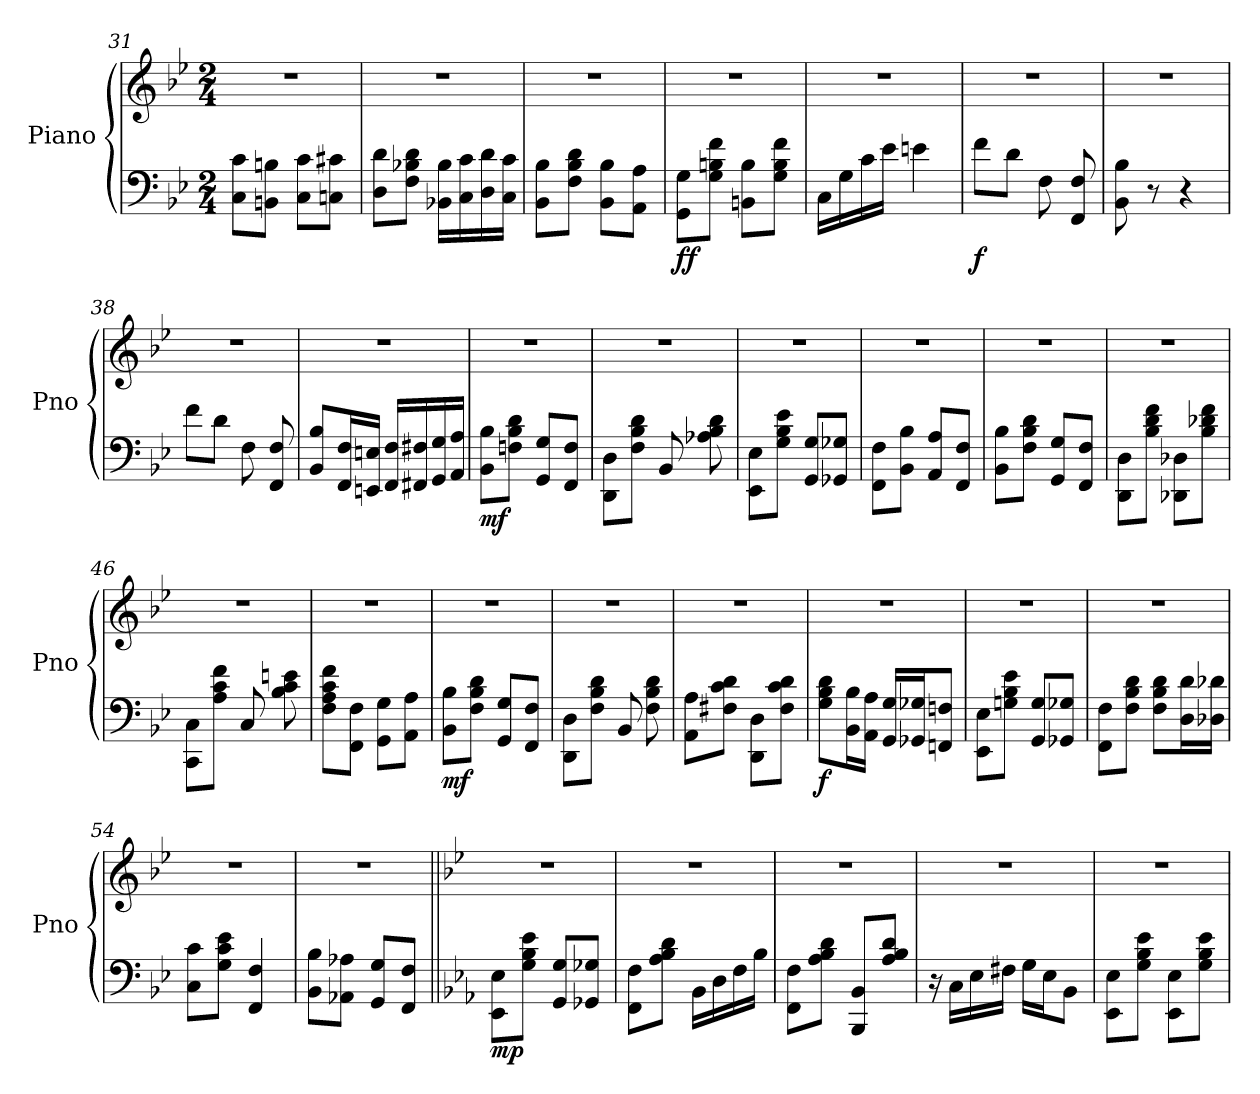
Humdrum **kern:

**kern	**dynam	**kern
*part2	*part2	*part1
*staff2	*staff2	*staff1
*I"Piano	*	*I"Piano
*I'Pno	*	*I'Pno
*clefF4	*	*clefG2
*k[b-e-]	*	*k[b-e-]
*M2/4	*	*M2/4
=31	=31	=31
8C\ 8c\L	.	2r
8BBn\ 8Bn\J	.	.
8C\ 8c\L	.	.
8Cn\ 8c#X\J	.	.
=32	=32	=32
8D\ 8d\L	.	2r
8F\ 8B-X\ 8d\J	.	.
16BB-X\ 16B-\LL	.	.
16C\ 16c\	.	.
16D\ 16d\	.	.
16C\ 16c\JJ	.	.
!!LO:LB:g=z
=33	=33	=33
8BB-\ 8B-\L	.	2r
8F\ 8B-\ 8d\J	.	.
8BB-\ 8B-\L	.	.
!	!LO:DY:b	!
8AA\ 8A\J	other-dynamics	.
=34	=34	=34
!	!LO:DY:b	!
8GG\ 8G\L	ff	2r
8G\ 8Bn\ 8f\J	.	.
8BBn\ 8B\L	.	.
8G\ 8B\ 8f\J	.	.
=35	=35	=35
16C\LL	.	2r
16G\	.	.
16c\	.	.
16e-\JJ	.	.
4en\	.	.
=36	=36	=36
!	!LO:DY:b	!
8f\L	f	2r
8d\J	.	.
8F\	.	.
8FF/ 8F/	.	.
=37	=37	=37
8BB-\ 8B-\	.	2r
8r	.	.
4r	.	.
=38	=38	=38
8f\L	.	2r
8d\J	.	.
8F\	.	.
8FF/ 8F/	.	.
=39	=39	=39
8BB-/ 8B-/L	.	2r
16FF/ 16F/L	.	.
16EEn/ 16En/JJ	.	.
16FF/ 16F/LL	.	.
16FF#X/ 16F#X/	.	.
!	!LO:DY:b	!
16GG/ 16G/	other-dynamics	.
16AA/ 16A/JJ	.	.
=40	=40	=40
!	!LO:DY:b	!
8BB-\ 8B-\L	mf	2r
8Fn\ 8B-\ 8d\J	.	.
8GG/ 8G/L	.	.
8FF/ 8F/J	.	.
!!LO:LB:g=z
=41	=41	=41
8DD\ 8D\L	.	2r
8F\ 8B-\ 8d\J	.	.
8BB-/	.	.
8A-X\ 8B-\ 8d\	.	.
=42	=42	=42
8EE-\ 8E-\L	.	2r
8G\ 8B-\ 8e-\J	.	.
8GG/ 8G/L	.	.
8GG-X/ 8G-X/J	.	.
=43	=43	=43
8FF\ 8F\L	.	2r
8BB-\ 8B-\J	.	.
8AA/ 8A/L	.	.
8FF/ 8F/J	.	.
=44	=44	=44
8BB-\ 8B-\L	.	2r
8F\ 8B-\ 8d\J	.	.
8GG/ 8G/L	.	.
8FF/ 8F/J	.	.
=45	=45	=45
8DD\ 8D\L	.	2r
8B-\ 8d\ 8f\J	.	.
8DD-X\ 8D-X\L	.	.
8B-\ 8d-X\ 8f\J	.	.
=46	=46	=46
8CC\ 8C\L	.	2r
8A\ 8c\ 8f\J	.	.
8C/	.	.
8B-\ 8c\ 8en\	.	.
=47	=47	=47
8F\ 8A\ 8c\ 8f\L	.	2r
8FF\ 8F\J	.	.
8GG\ 8G\L	.	.
8AA\ 8A\J	.	.
=48	=48	=48
!	!LO:DY:b	!
8BB-\ 8B-\L	mf	2r
8F\ 8B-\ 8d\J	.	.
8GG/ 8G/L	.	.
8FF/ 8F/J	.	.
!!LO:LB:g=z
=49	=49	=49
8DD\ 8D\L	.	2r
8F\ 8B-\ 8d\J	.	.
8BB-/	.	.
8F\ 8B-\ 8d\	.	.
=50	=50	=50
8AA\ 8A\L	.	2r
8F#X\ 8c\ 8d\J	.	.
8DD\ 8D\L	.	.
8F#\ 8c\ 8d\J	.	.
=51	=51	=51
!	!LO:DY:b	!
8G\ 8B-\ 8d\L	f	2r
16BB-\ 16B-\L	.	.
16AA\ 16A\JJ	.	.
16GG/ 16G/LL	.	.
16GG-X/ 16G-X/J	.	.
8FFn/ 8Fn/J	.	.
=52	=52	=52
8EE-\ 8E-\L	.	2r
8Gn\ 8B-\ 8e-\J	.	.
8GG/ 8G/L	.	.
8GG-X/ 8G-X/J	.	.
=53	=53	=53
8FF\ 8F\L	.	2r
8F\ 8B-\ 8d\J	.	.
8F\ 8B-\ 8d\L	.	.
16D\ 16d\L	.	.
16D-X\ 16d-X\JJ	.	.
=54	=54	=54
8C\ 8c\L	.	2r
8G\ 8c\ 8e-\J	.	.
4FF/ 4F/	.	.
=55	=55	=55
8BB-\ 8B-\L	.	2r
8AA-X\ 8A-X\J	.	.
!	!LO:DY:b	!
8GG/ 8G/L	other-dynamics	.
8FF/ 8F/J	.	.
!!LO:LB:g=z
=56||	=56||	=56||
*k[b-e-a-]	*	*
!	!LO:DY:b	!
8EE-\ 8E-\L	mp	2r
8G\ 8B-\ 8e-\J	.	.
8GG/ 8G/L	.	.
8GG-X/ 8G-X/J	.	.
=57	=57	=57
8FF\ 8F\L	.	2r
8A-\ 8B-\ 8d\J	.	.
16BB-\LL	.	.
16D\	.	.
16F\	.	.
16B-\JJ	.	.
=58	=58	=58
8FF\ 8F\L	.	2r
8A-\ 8B-\ 8d\J	.	.
8BBB-/ 8BB-/L	.	.
8A-/ 8B-/ 8d/J	.	.
=59	=59	=59
16r	.	2r
16C\LL	.	.
16E-\	.	.
16F#X\JJ	.	.
16G\LL	.	.
16E-\J	.	.
8BB-\J	.	.
=60	=60	=60
8EE-\ 8E-\L	.	2r
8G\ 8B-\ 8e-\J	.	.
8EE-\ 8E-\L	.	.
8G\ 8B-\ 8e-\J	.	.
=	=	=
*-	*-	*-
